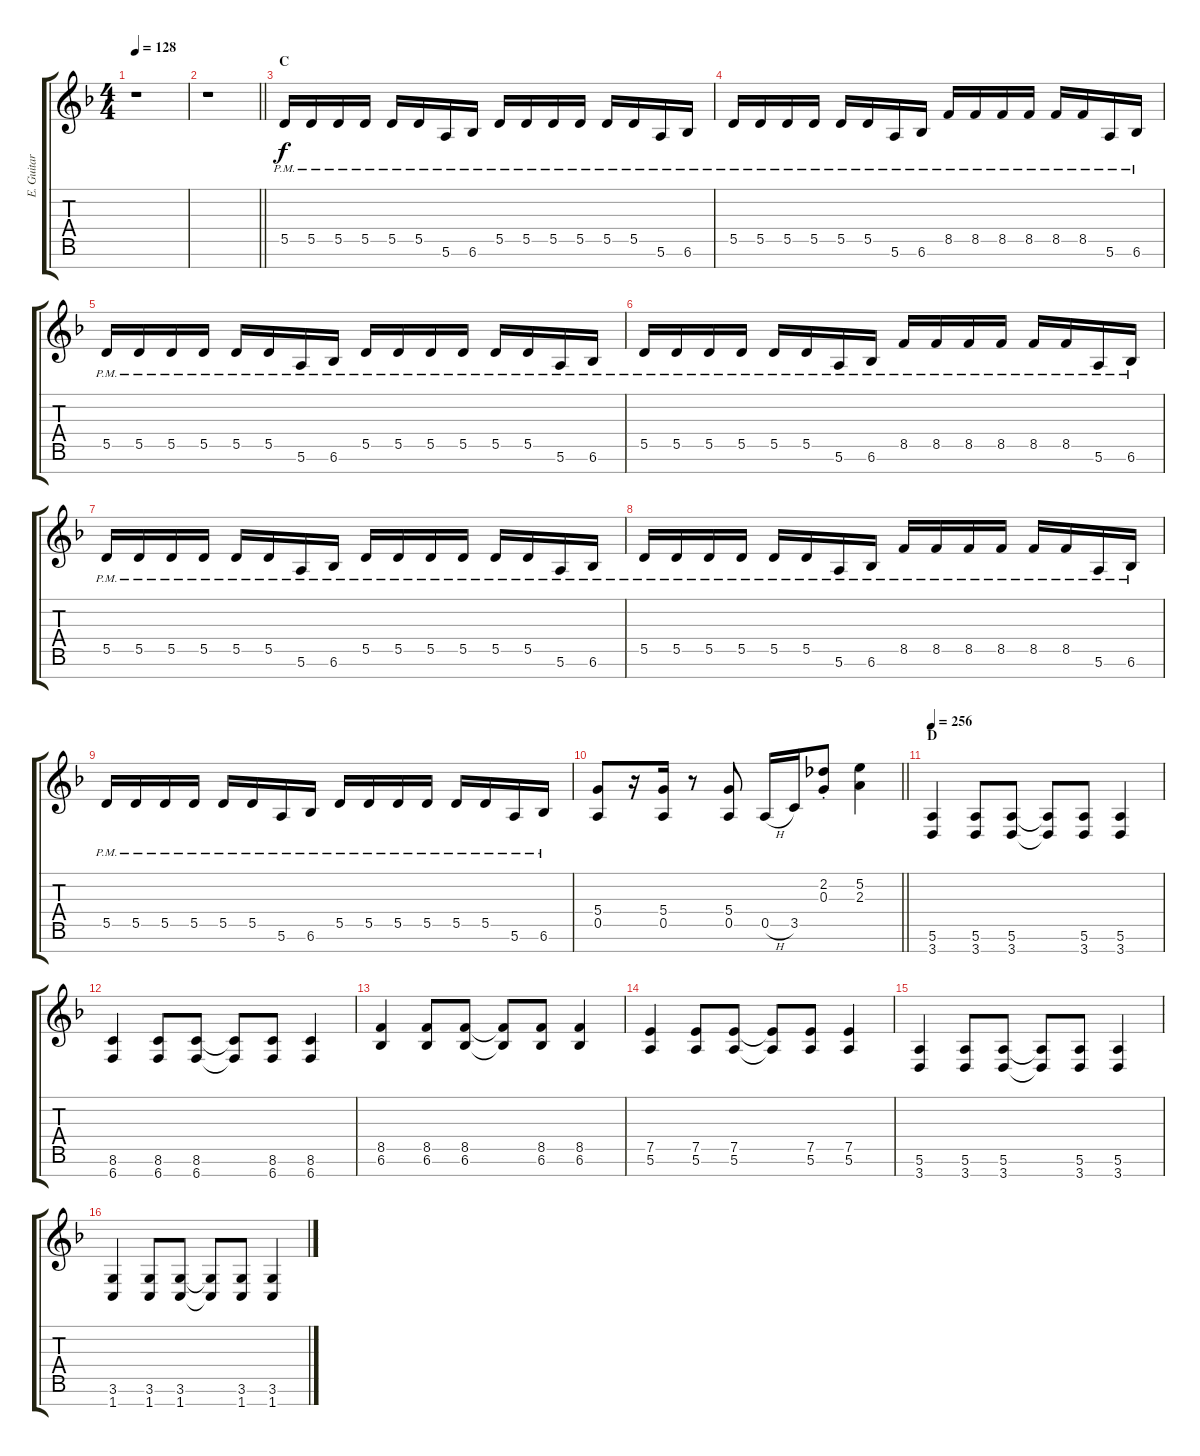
\track ("E. Guitar I" "E. Guitar ") {instrument overdrivenguitar}
\staff {score tabs}
\tuning (E4 B3 G3 D3 A2 E2 B1) {hide}
\ts (4 4)
\tempo 128
\clef g2
\ks f
r.1{dy f} |
\barLineRight lightlight
r.1 |
\section ("" "C")
5.5{pm}.16 5.5{pm}.16 5.5{pm}.16 5.5{pm}.16 5.5{pm}.16 5.5{pm}.16 5.6{pm}.16 6.6{pm}.16 5.5{pm}.16 5.5{pm}.16 5.5{pm}.16 5.5{pm}.16 5.5{pm}.16 5.5{pm}.16 5.6{pm}.16 6.6{pm}.16 |
5.5{pm}.16 5.5{pm}.16 5.5{pm}.16 5.5{pm}.16 5.5{pm}.16 5.5{pm}.16 5.6{pm}.16 6.6{pm}.16 8.5{pm}.16 8.5{pm}.16 8.5{pm}.16 8.5{pm}.16 8.5{pm}.16 8.5{pm}.16 5.6{pm}.16 6.6{pm}.16 |
5.5{pm}.16 5.5{pm}.16 5.5{pm}.16 5.5{pm}.16 5.5{pm}.16 5.5{pm}.16 5.6{pm}.16 6.6{pm}.16 5.5{pm}.16 5.5{pm}.16 5.5{pm}.16 5.5{pm}.16 5.5{pm}.16 5.5{pm}.16 5.6{pm}.16 6.6{pm}.16 |
5.5{pm}.16 5.5{pm}.16 5.5{pm}.16 5.5{pm}.16 5.5{pm}.16 5.5{pm}.16 5.6{pm}.16 6.6{pm}.16 8.5{pm}.16 8.5{pm}.16 8.5{pm}.16 8.5{pm}.16 8.5{pm}.16 8.5{pm}.16 5.6{pm}.16 6.6{pm}.16 |
5.5{pm}.16 5.5{pm}.16 5.5{pm}.16 5.5{pm}.16 5.5{pm}.16 5.5{pm}.16 5.6{pm}.16 6.6{pm}.16 5.5{pm}.16 5.5{pm}.16 5.5{pm}.16 5.5{pm}.16 5.5{pm}.16 5.5{pm}.16 5.6{pm}.16 6.6{pm}.16 |
5.5{pm}.16 5.5{pm}.16 5.5{pm}.16 5.5{pm}.16 5.5{pm}.16 5.5{pm}.16 5.6{pm}.16 6.6{pm}.16 8.5{pm}.16 8.5{pm}.16 8.5{pm}.16 8.5{pm}.16 8.5{pm}.16 8.5{pm}.16 5.6{pm}.16 6.6{pm}.16 |
5.5{pm}.16 5.5{pm}.16 5.5{pm}.16 5.5{pm}.16 5.5{pm}.16 5.5{pm}.16 5.6{pm}.16 6.6{pm}.16 5.5{pm}.16 5.5{pm}.16 5.5{pm}.16 5.5{pm}.16 5.5{pm}.16 5.5{pm}.16 5.6{pm}.16 6.6{pm}.16 |
\barLineRight lightlight
(5.4 0.5).8 r.16 (5.4 0.5).16 r.8 (5.4 0.5).8 0.5{h}.16 3.5.16 (2.2{st} 0.3{st}).8 (5.2 2.3).4 |
\section ("" "D")
\tempo 256
(5.6 3.7).4 (5.6 3.7).8 (5.6 3.7).8 (5.6{t} 3.7{t}).8 (5.6 3.7).8 (5.6 3.7).4 |
(8.6 6.7).4 (8.6 6.7).8 (8.6 6.7).8 (8.6{t} 6.7{t}).8 (8.6 6.7).8 (8.6 6.7).4 |
(8.5 6.6).4 (8.5 6.6).8 (8.5 6.6).8 (8.5{t} 6.6{t}).8 (8.5 6.6).8 (8.5 6.6).4 |
(7.5 5.6).4 (7.5 5.6).8 (7.5 5.6).8 (7.5{t} 5.6{t}).8 (7.5 5.6).8 (7.5 5.6).4 |
(5.6 3.7).4 (5.6 3.7).8 (5.6 3.7).8 (5.6{t} 3.7{t}).8 (5.6 3.7).8 (5.6 3.7).4 |
(3.6 1.7).4 (3.6 1.7).8 (3.6 1.7).8 (3.6{t} 1.7{t}).8 (3.6 1.7).8 (3.6 1.7).4
